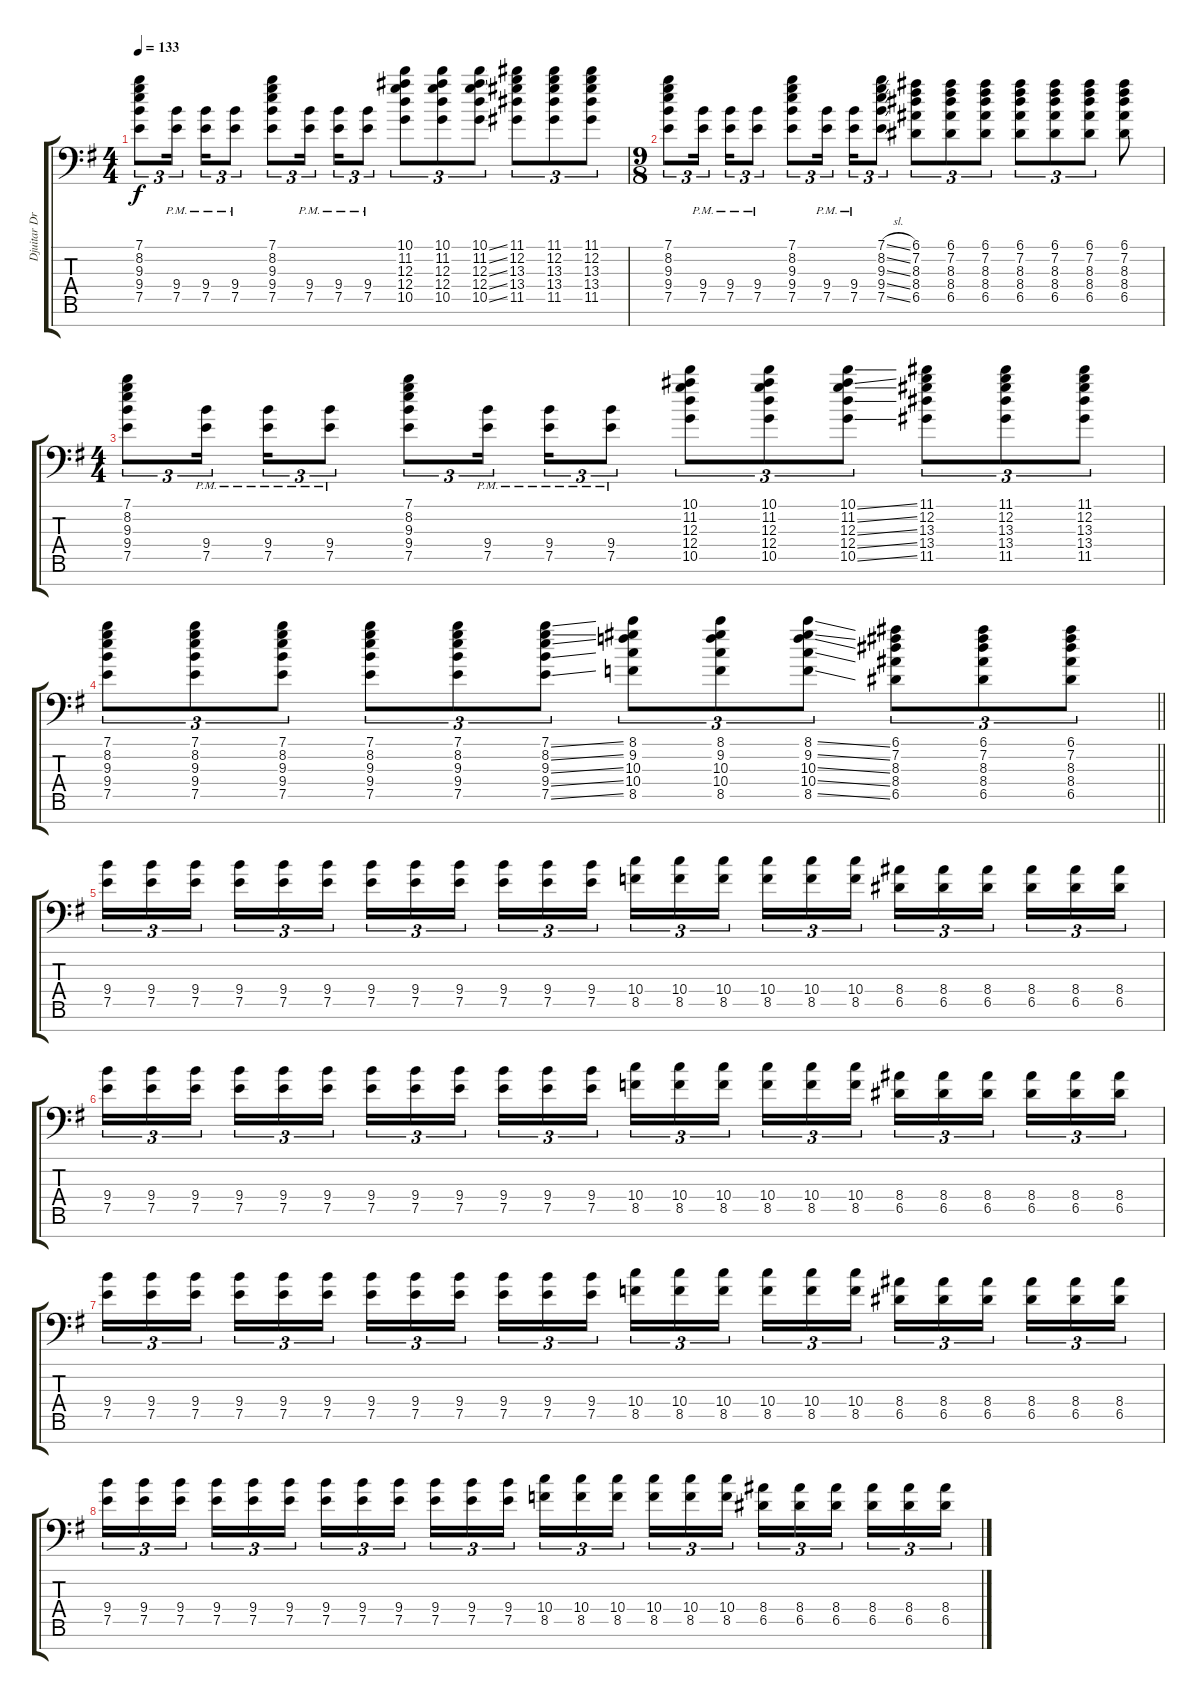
\track ("Djuitar Dropped A" "Djuitar Dr") {instrument distortionguitar}
\staff {score tabs}
\tuning (E4 B3 G3 D3 A2 E2 A1) {hide}
\ts (4 4)
\tempo 133
\clef f4
\ks eminor
(7.1 8.2 9.3 9.4 7.5).8{tu (3 2) dy f balance 16} (9.4{pm} 7.5{pm}).16{tu (3 2) beam splitsecondary} (9.4{pm} 7.5{pm}).16{tu (3 2)} (9.4{pm} 7.5{pm}).8{tu (3 2)} (7.1 8.2 9.3 9.4 7.5).8{tu (3 2)} (9.4{pm} 7.5{pm}).16{tu (3 2) beam splitsecondary} (9.4{pm} 7.5{pm}).16{tu (3 2)} (9.4{pm} 7.5{pm}).8{tu (3 2)} (10.1 11.2 12.3 12.4 10.5).8{tu (3 2)} (10.1 11.2 12.3 12.4 10.5).8{tu (3 2)} (10.1{ss} 11.2{ss} 12.3{ss} 12.4{ss} 10.5{ss}).8{tu (3 2)} (11.1 12.2 13.3 13.4 11.5).8{tu (3 2)} (11.1 12.2 13.3 13.4 11.5).8{tu (3 2)} (11.1 12.2 13.3 13.4 11.5).8{tu (3 2)} |
\ts (9 8)
(7.1 8.2 9.3 9.4 7.5).8{tu (3 2)} (9.4{pm} 7.5{pm}).16{tu (3 2) beam splitsecondary} (9.4{pm} 7.5{pm}).16{tu (3 2)} (9.4{pm} 7.5{pm}).8{tu (3 2)} (7.1 8.2 9.3 9.4 7.5).8{tu (3 2)} (9.4{pm} 7.5{pm}).16{tu (3 2)} (9.4{pm} 7.5{pm}).16{tu (3 2)} (7.1{sl} 8.2{sl} 9.3{sl} 9.4{sl} 7.5{sl}).8{tu (3 2)} (6.1 7.2 8.3 8.4 6.5).8{tu (3 2)} (6.1 7.2 8.3 8.4 6.5).8{tu (3 2)} (6.1 7.2 8.3 8.4 6.5).8{tu (3 2)} (6.1 7.2 8.3 8.4 6.5).8{tu (3 2)} (6.1 7.2 8.3 8.4 6.5).8{tu (3 2)} (6.1 7.2 8.3 8.4 6.5).8{tu (3 2)} (6.1 7.2 8.3 8.4 6.5).8 |
\ts (4 4)
(7.1 8.2 9.3 9.4 7.5).8{tu (3 2)} (9.4{pm} 7.5{pm}).16{tu (3 2) beam splitsecondary} (9.4{pm} 7.5{pm}).16{tu (3 2)} (9.4{pm} 7.5{pm}).8{tu (3 2)} (7.1 8.2 9.3 9.4 7.5).8{tu (3 2)} (9.4{pm} 7.5{pm}).16{tu (3 2) beam splitsecondary} (9.4{pm} 7.5{pm}).16{tu (3 2)} (9.4{pm} 7.5{pm}).8{tu (3 2)} (10.1 11.2 12.3 12.4 10.5).8{tu (3 2)} (10.1 11.2 12.3 12.4 10.5).8{tu (3 2)} (10.1{ss} 11.2{ss} 12.3{ss} 12.4{ss} 10.5{ss}).8{tu (3 2)} (11.1 12.2 13.3 13.4 11.5).8{tu (3 2)} (11.1 12.2 13.3 13.4 11.5).8{tu (3 2)} (11.1 12.2 13.3 13.4 11.5).8{tu (3 2)} |
\barLineRight lightlight
(7.1 8.2 9.3 9.4 7.5).8{tu (3 2) balance 8} (7.1 8.2 9.3 9.4 7.5).8{tu (3 2)} (7.1 8.2 9.3 9.4 7.5).8{tu (3 2)} (7.1 8.2 9.3 9.4 7.5).8{tu (3 2)} (7.1 8.2 9.3 9.4 7.5).8{tu (3 2)} (7.1{ss} 8.2{ss} 9.3{ss} 9.4{ss} 7.5{ss}).8{tu (3 2)} (8.1 9.2 10.3 10.4 8.5).8{tu (3 2)} (8.1 9.2 10.3 10.4 8.5).8{tu (3 2)} (8.1{ss} 9.2{ss} 10.3{ss} 10.4{ss} 8.5{ss}).8{tu (3 2)} (6.1 7.2 8.3 8.4 6.5).8{tu (3 2)} (6.1 7.2 8.3 8.4 6.5).8{tu (3 2)} (6.1 7.2 8.3 8.4 6.5).8{tu (3 2)} |
\section ("" "")
(9.4 7.5).16{tu (3 2)} (9.4 7.5).16{tu (3 2)} (9.4 7.5).16{tu (3 2) beam splitsecondary} (9.4 7.5).16{tu (3 2)} (9.4 7.5).16{tu (3 2)} (9.4 7.5).16{tu (3 2)} (9.4 7.5).16{tu (3 2)} (9.4 7.5).16{tu (3 2)} (9.4 7.5).16{tu (3 2) beam splitsecondary} (9.4 7.5).16{tu (3 2)} (9.4 7.5).16{tu (3 2)} (9.4 7.5).16{tu (3 2)} (10.4 8.5).16{tu (3 2)} (10.4 8.5).16{tu (3 2)} (10.4 8.5).16{tu (3 2) beam splitsecondary} (10.4 8.5).16{tu (3 2)} (10.4 8.5).16{tu (3 2)} (10.4 8.5).16{tu (3 2)} (8.4 6.5).16{tu (3 2)} (8.4 6.5).16{tu (3 2)} (8.4 6.5).16{tu (3 2) beam splitsecondary} (8.4 6.5).16{tu (3 2)} (8.4 6.5).16{tu (3 2)} (8.4 6.5).16{tu (3 2)} |
(9.4 7.5).16{tu (3 2)} (9.4 7.5).16{tu (3 2)} (9.4 7.5).16{tu (3 2) beam splitsecondary} (9.4 7.5).16{tu (3 2)} (9.4 7.5).16{tu (3 2)} (9.4 7.5).16{tu (3 2)} (9.4 7.5).16{tu (3 2)} (9.4 7.5).16{tu (3 2)} (9.4 7.5).16{tu (3 2) beam splitsecondary} (9.4 7.5).16{tu (3 2)} (9.4 7.5).16{tu (3 2)} (9.4 7.5).16{tu (3 2)} (10.4 8.5).16{tu (3 2)} (10.4 8.5).16{tu (3 2)} (10.4 8.5).16{tu (3 2) beam splitsecondary} (10.4 8.5).16{tu (3 2)} (10.4 8.5).16{tu (3 2)} (10.4 8.5).16{tu (3 2)} (8.4 6.5).16{tu (3 2)} (8.4 6.5).16{tu (3 2)} (8.4 6.5).16{tu (3 2) beam splitsecondary} (8.4 6.5).16{tu (3 2)} (8.4 6.5).16{tu (3 2)} (8.4 6.5).16{tu (3 2)} |
(9.4 7.5).16{tu (3 2)} (9.4 7.5).16{tu (3 2)} (9.4 7.5).16{tu (3 2) beam splitsecondary} (9.4 7.5).16{tu (3 2)} (9.4 7.5).16{tu (3 2)} (9.4 7.5).16{tu (3 2)} (9.4 7.5).16{tu (3 2)} (9.4 7.5).16{tu (3 2)} (9.4 7.5).16{tu (3 2) beam splitsecondary} (9.4 7.5).16{tu (3 2)} (9.4 7.5).16{tu (3 2)} (9.4 7.5).16{tu (3 2)} (10.4 8.5).16{tu (3 2)} (10.4 8.5).16{tu (3 2)} (10.4 8.5).16{tu (3 2) beam splitsecondary} (10.4 8.5).16{tu (3 2)} (10.4 8.5).16{tu (3 2)} (10.4 8.5).16{tu (3 2)} (8.4 6.5).16{tu (3 2)} (8.4 6.5).16{tu (3 2)} (8.4 6.5).16{tu (3 2) beam splitsecondary} (8.4 6.5).16{tu (3 2)} (8.4 6.5).16{tu (3 2)} (8.4 6.5).16{tu (3 2)} |
(9.4 7.5).16{tu (3 2)} (9.4 7.5).16{tu (3 2)} (9.4 7.5).16{tu (3 2) beam splitsecondary} (9.4 7.5).16{tu (3 2)} (9.4 7.5).16{tu (3 2)} (9.4 7.5).16{tu (3 2)} (9.4 7.5).16{tu (3 2)} (9.4 7.5).16{tu (3 2)} (9.4 7.5).16{tu (3 2) beam splitsecondary} (9.4 7.5).16{tu (3 2)} (9.4 7.5).16{tu (3 2)} (9.4 7.5).16{tu (3 2)} (10.4 8.5).16{tu (3 2)} (10.4 8.5).16{tu (3 2)} (10.4 8.5).16{tu (3 2) beam splitsecondary} (10.4 8.5).16{tu (3 2)} (10.4 8.5).16{tu (3 2)} (10.4 8.5).16{tu (3 2)} (8.4 6.5).16{tu (3 2)} (8.4 6.5).16{tu (3 2)} (8.4 6.5).16{tu (3 2) beam splitsecondary} (8.4 6.5).16{tu (3 2)} (8.4 6.5).16{tu (3 2)} (8.4 6.5).16{tu (3 2)}
